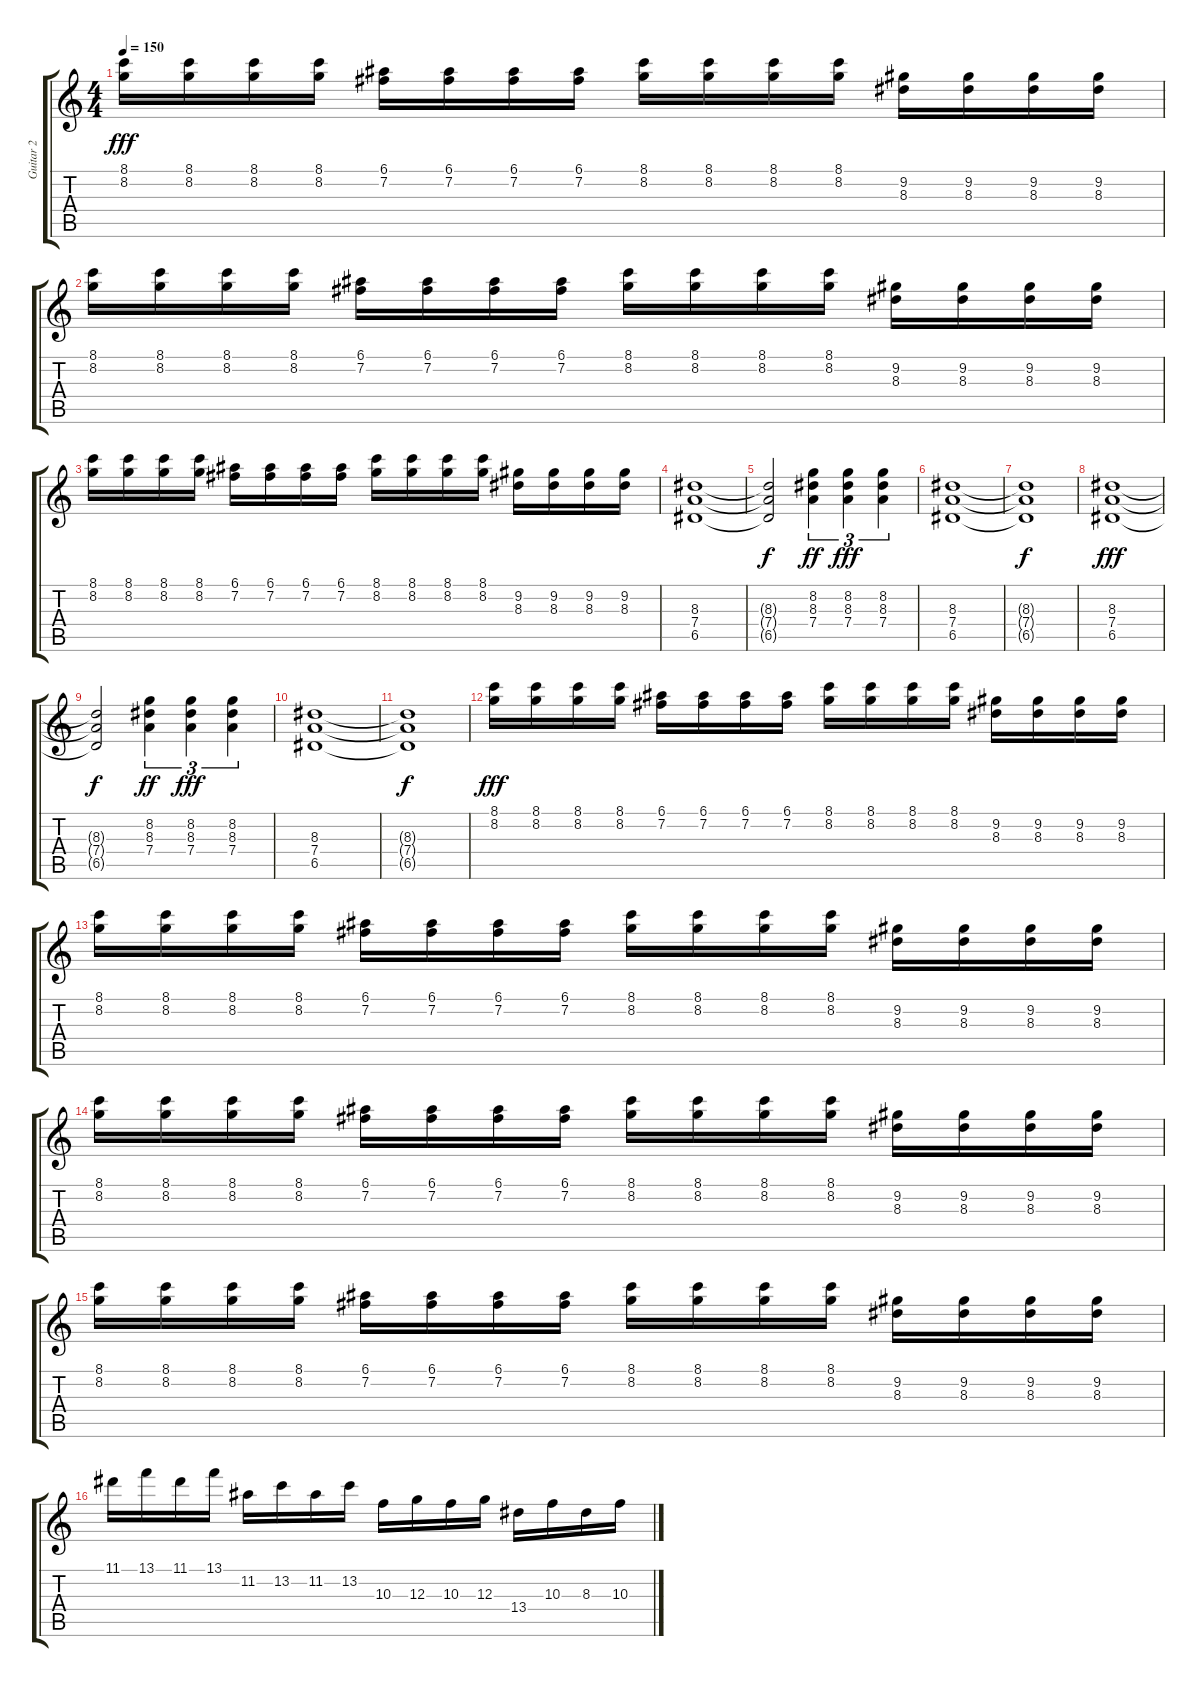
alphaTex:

\track ("Guitar 2" "Guitar 2") {instrument distortionguitar}
\staff {score tabs}
\tuning (E4 B3 G3 D3 A2 E2) {hide}
\ts (4 4)
\tempo 150
\clef g2
\ks c
(8.1 8.2).16{dy fff} (8.1 8.2).16 (8.1 8.2).16 (8.1 8.2).16 (6.1 7.2).16 (6.1 7.2).16 (6.1 7.2).16 (6.1 7.2).16 (8.1 8.2).16 (8.1 8.2).16 (8.1 8.2).16 (8.1 8.2).16 (9.2 8.3).16 (9.2 8.3).16 (9.2 8.3).16 (9.2 8.3).16 |
(8.1 8.2).16 (8.1 8.2).16 (8.1 8.2).16 (8.1 8.2).16 (6.1 7.2).16 (6.1 7.2).16 (6.1 7.2).16 (6.1 7.2).16 (8.1 8.2).16 (8.1 8.2).16 (8.1 8.2).16 (8.1 8.2).16 (9.2 8.3).16 (9.2 8.3).16 (9.2 8.3).16 (9.2 8.3).16 |
(8.1 8.2).16 (8.1 8.2).16 (8.1 8.2).16 (8.1 8.2).16 (6.1 7.2).16 (6.1 7.2).16 (6.1 7.2).16 (6.1 7.2).16 (8.1 8.2).16 (8.1 8.2).16 (8.1 8.2).16 (8.1 8.2).16 (9.2 8.3).16 (9.2 8.3).16 (9.2 8.3).16 (9.2 8.3).16 |
(8.3 7.4 6.5).1 |
(8.3{t} 7.4{t} 6.5{t}).2{dy f} (8.2 8.3 7.4).4{tu (3 2) dy ff} (8.2 8.3 7.4).4{tu (3 2) dy fff} (8.2 8.3 7.4).4{tu (3 2)} |
(8.3 7.4 6.5).1 |
(8.3{t} 7.4{t} 6.5{t}).1{dy f} |
(8.3 7.4 6.5).1{dy fff} |
(8.3{t} 7.4{t} 6.5{t}).2{dy f} (8.2 8.3 7.4).4{tu (3 2) dy ff} (8.2 8.3 7.4).4{tu (3 2) dy fff} (8.2 8.3 7.4).4{tu (3 2)} |
(8.3 7.4 6.5).1 |
(8.3{t} 7.4{t} 6.5{t}).1{dy f} |
(8.1 8.2).16{dy fff} (8.1 8.2).16 (8.1 8.2).16 (8.1 8.2).16 (6.1 7.2).16 (6.1 7.2).16 (6.1 7.2).16 (6.1 7.2).16 (8.1 8.2).16 (8.1 8.2).16 (8.1 8.2).16 (8.1 8.2).16 (9.2 8.3).16 (9.2 8.3).16 (9.2 8.3).16 (9.2 8.3).16 |
(8.1 8.2).16 (8.1 8.2).16 (8.1 8.2).16 (8.1 8.2).16 (6.1 7.2).16 (6.1 7.2).16 (6.1 7.2).16 (6.1 7.2).16 (8.1 8.2).16 (8.1 8.2).16 (8.1 8.2).16 (8.1 8.2).16 (9.2 8.3).16 (9.2 8.3).16 (9.2 8.3).16 (9.2 8.3).16 |
(8.1 8.2).16 (8.1 8.2).16 (8.1 8.2).16 (8.1 8.2).16 (6.1 7.2).16 (6.1 7.2).16 (6.1 7.2).16 (6.1 7.2).16 (8.1 8.2).16 (8.1 8.2).16 (8.1 8.2).16 (8.1 8.2).16 (9.2 8.3).16 (9.2 8.3).16 (9.2 8.3).16 (9.2 8.3).16 |
(8.1 8.2).16 (8.1 8.2).16 (8.1 8.2).16 (8.1 8.2).16 (6.1 7.2).16 (6.1 7.2).16 (6.1 7.2).16 (6.1 7.2).16 (8.1 8.2).16 (8.1 8.2).16 (8.1 8.2).16 (8.1 8.2).16 (9.2 8.3).16 (9.2 8.3).16 (9.2 8.3).16 (9.2 8.3).16 |
11.1.16 13.1.16 11.1.16 13.1.16 11.2.16 13.2.16 11.2.16 13.2.16 10.3.16 12.3.16 10.3.16 12.3.16 13.4.16 10.3.16 8.3.16 10.3.16
